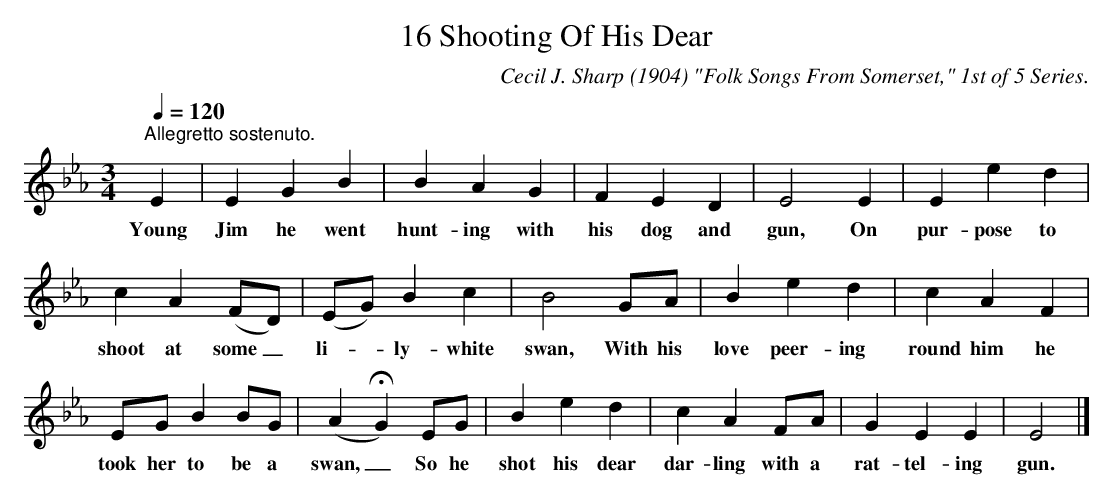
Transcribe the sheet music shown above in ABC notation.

X:1
T:16 Shooting Of His Dear
C:Cecil J. Sharp (1904) "Folk Songs From Somerset," 1st of 5 Series.
L:1/4
Q:1/4=120
M:3/4
K:Eb
"^Allegretto sostenuto." E | E G B | B A G | F E D | E2 E | E e d |$ c A (F/D/) | (E/G/) B c |
w: Young|Jim he went|hunt- ing with|his dog and|gun, On|pur- pose to|shoot at some _|li- * ly- white|
B2 G/A/ | B e d | c A F |$ E/G/ B B/G/ | (A !fermata!G) E/G/ | B e d | c A F/A/ | G E E | E2 |]
w: swan, With his|love peer- ing|round him he|took her to be a|swan, _ So he|shot his dear|dar- ling with a|rat- tel- ing|gun.|
